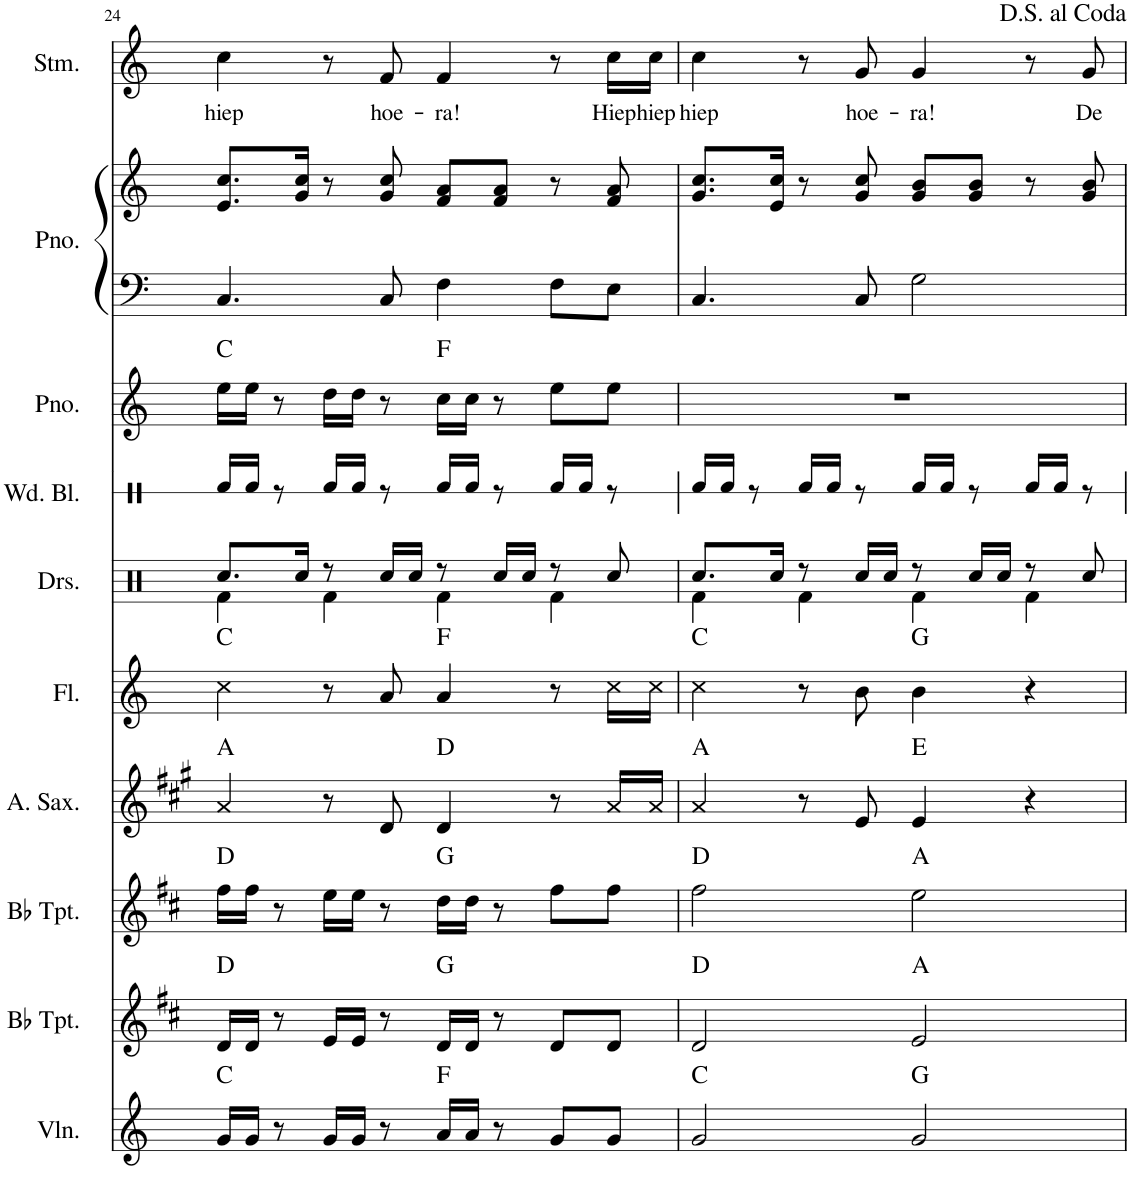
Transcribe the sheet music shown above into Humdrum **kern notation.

**kern	**harte	**kern	**kern	**harte	**kern	**harte	**kern	**harte	**kern	**kern	**kern	**harte	**kern	**kern	**kern	**text
*part10	*part10	*part9	*part8	*part8	*part7	*part7	*part6	*part6	*part5	*part4	*part3	*part3	*part2	*part2	*part1	*part1
*staff11	*	*staff10	*staff9	*	*staff8	*	*staff7	*	*staff6	*staff5	*staff4	*	*staff3	*staff2	*staff1	*staff1
*I"Viool	*	*I"Trompet in Bb	*I"Trompet in Bb	*	*I"Alt-saxofoon	*	*I"Dwarsfluit	*	*I"Drumset	*I"Woodblocks	*I"Piano	*	*I"Piano	*	*I"Stem	*
*	*	*	*	*	*I'A. Sax.	*	*	*	*I'Drs.	*I'Wd. Bl.	*I'Pno.	*	*I'Pno.	*	*I'Stm.	*
!!LO:PB:g=z
*clefG2	*	*clefG2	*clefG2	*	*clefG2	*	*clefG2	*	*clefX	*clefX	*clefG2	*	*clefF4	*clefG2	*clefG2	*
*	*	*Trd1c2	*Trd1c2	*	*Trd5c9	*	*	*	*	*	*	*	*	*	*	*
*k[]	*	*k[f#c#]	*k[f#c#]	*	*k[f#c#g#]	*	*k[]	*	*k[]	*k[]	*k[]	*	*k[]	*k[]	*k[]	*
*M4/4	*	*M4/4	*M4/4	*	*M4/4	*	*M4/4	*	*M4/4	*M4/4	*M4/4	*	*M4/4	*M4/4	*M4/4	*
=24	=24	=24	=24	=24	=24	=24	=24	=24	=24	=24	=24	=24	=24	=24	=24	=24
*	*	*	*	*	*	*	*	*	*^	*	*	*	*	*	*	*
!	!	!	!	!	!	!	!	!	!	!	!	!	!	!	!	!	!LO:LY:b
16g/LL	C:maj	16d/LL	16ff#\LL	D:maj	4a/	A:maj	4cc\	C:maj	8.Rcc/L	4Rf\	16Rf/LL	16ee\LL	C:maj	4.C/	8.e/ 8.cc/L	4cc\	hiep
16g/JJ	.	16d/JJ	16ff#\JJ	.	.	.	.	.	.	.	16Rf/JJ	16ee\JJ	.	.	.	.	.
8r	.	8r	8r	.	.	.	.	.	.	.	8r	8r	.	.	.	.	.
.	.	.	.	.	.	.	.	.	16Rcc/Jk	.	.	.	.	.	16g/ 16cc/Jk	.	.
16g/LL	.	16e/LL	16ee\LL	.	8r	.	8r	.	8r	4Rf\	16Rf/LL	16dd\LL	.	.	8r	8r	.
16g/JJ	.	16e/JJ	16ee\JJ	.	.	.	.	.	.	.	16Rf/JJ	16dd\JJ	.	.	.	.	.
!	!	!	!	!	!	!	!	!	!	!	!	!	!	!	!	!	!LO:LY:b
8r	.	8r	8r	.	8d/	.	8a/	.	16Rcc/LL	.	8r	8r	.	8C/	8g/ 8cc/	8f/	hoe-
.	.	.	.	.	.	.	.	.	16Rcc/JJ	.	.	.	.	.	.	.	.
!	!	!	!	!	!	!	!	!	!	!	!	!	!	!	!	!	!LO:LY:b
16a/LL	F:maj	16d/LL	16dd\LL	G:maj	4d/	D:maj	4a/	F:maj	8r	4Rf\	16Rf/LL	16cc\LL	F:maj	4F\	8f/ 8a/L	4f/	-ra!
16a/JJ	.	16d/JJ	16dd\JJ	.	.	.	.	.	.	.	16Rf/JJ	16cc\JJ	.	.	.	.	.
8r	.	8r	8r	.	.	.	.	.	16Rcc/LL	.	8r	8r	.	.	8f/ 8a/J	.	.
.	.	.	.	.	.	.	.	.	16Rcc/JJ	.	.	.	.	.	.	.	.
8g/L	.	8d/L	8ff#\L	.	8r	.	8r	.	8r	4Rf\	16Rf/LL	8ee\L	.	8F\L	8r	8r	.
.	.	.	.	.	.	.	.	.	.	.	16Rf/JJ	.	.	.	.	.	.
!	!	!	!	!	!	!	!	!	!	!	!	!	!	!	!	!	!LO:LY:b
8g/J	.	8d/J	8ff#\J	.	16a/LL	.	16cc\LL	.	8Rcc/	.	8r	8ee\J	.	8E\J	8f/ 8a/	16cc\LL	Hiep
!	!	!	!	!	!	!	!	!	!	!	!	!	!	!	!	!	!LO:LY:b
.	.	.	.	.	16a/JJ	.	16cc\JJ	.	.	.	.	.	.	.	.	16cc\JJ	hiep
=25	=25	=25	=25	=25	=25	=25	=25	=25	=25	=25	=25	=25	=25	=25	=25	=25	=25
!	!	!	!	!	!	!	!	!	!	!	!	!	!	!	!	!	!LO:LY:b
2g/	C:maj	2d/	2ff#\	D:maj	4a/	A:maj	4cc\	C:maj	8.Rcc/L	4Rf\	16Rf/LL	1r	.	4.C/	8.g/ 8.cc/L	4cc\	hiep
.	.	.	.	.	.	.	.	.	.	.	16Rf/JJ	.	.	.	.	.	.
.	.	.	.	.	.	.	.	.	.	.	8r	.	.	.	.	.	.
.	.	.	.	.	.	.	.	.	16Rcc/Jk	.	.	.	.	.	16e/ 16cc/Jk	.	.
.	.	.	.	.	8r	.	8r	.	8r	4Rf\	16Rf/LL	.	.	.	8r	8r	.
.	.	.	.	.	.	.	.	.	.	.	16Rf/JJ	.	.	.	.	.	.
!	!	!	!	!	!	!	!	!	!	!	!	!	!	!	!	!	!LO:LY:b
.	.	.	.	.	8e/	.	8b\	.	16Rcc/LL	.	8r	.	.	8C/	8g/ 8cc/	8g/	hoe-
.	.	.	.	.	.	.	.	.	16Rcc/JJ	.	.	.	.	.	.	.	.
!	!	!	!	!	!	!	!	!	!	!	!	!	!	!	!	!	!LO:LY:b
2g/	G:maj	2e/	2ee\	A:maj	4e/	E:maj	4b\	G:maj	8r	4Rf\	16Rf/LL	.	.	2G\	8g/ 8b/L	4g/	-ra!
.	.	.	.	.	.	.	.	.	.	.	16Rf/JJ	.	.	.	.	.	.
.	.	.	.	.	.	.	.	.	16Rcc/LL	.	8r	.	.	.	8g/ 8b/J	.	.
.	.	.	.	.	.	.	.	.	16Rcc/JJ	.	.	.	.	.	.	.	.
.	.	.	.	.	4r	.	4r	.	8r	4Rf\	16Rf/LL	.	.	.	8r	8r	.
.	.	.	.	.	.	.	.	.	.	.	16Rf/JJ	.	.	.	.	.	.
!	!	!	!	!	!	!	!	!	!	!	!	!	!	!	!	!	!LO:LY:b
.	.	.	.	.	.	.	.	.	8Rcc/	.	8r	.	.	.	8g/ 8b/	8g/	De
*	*	*	*	*	*	*	*	*	*v	*v	*	*	*	*	*	*	*
=	=	=	=	=	=	=	=	=	=	=	=	=	=	=	=	=
*-	*-	*-	*-	*-	*-	*-	*-	*-	*-	*-	*-	*-	*-	*-	*-	*-
